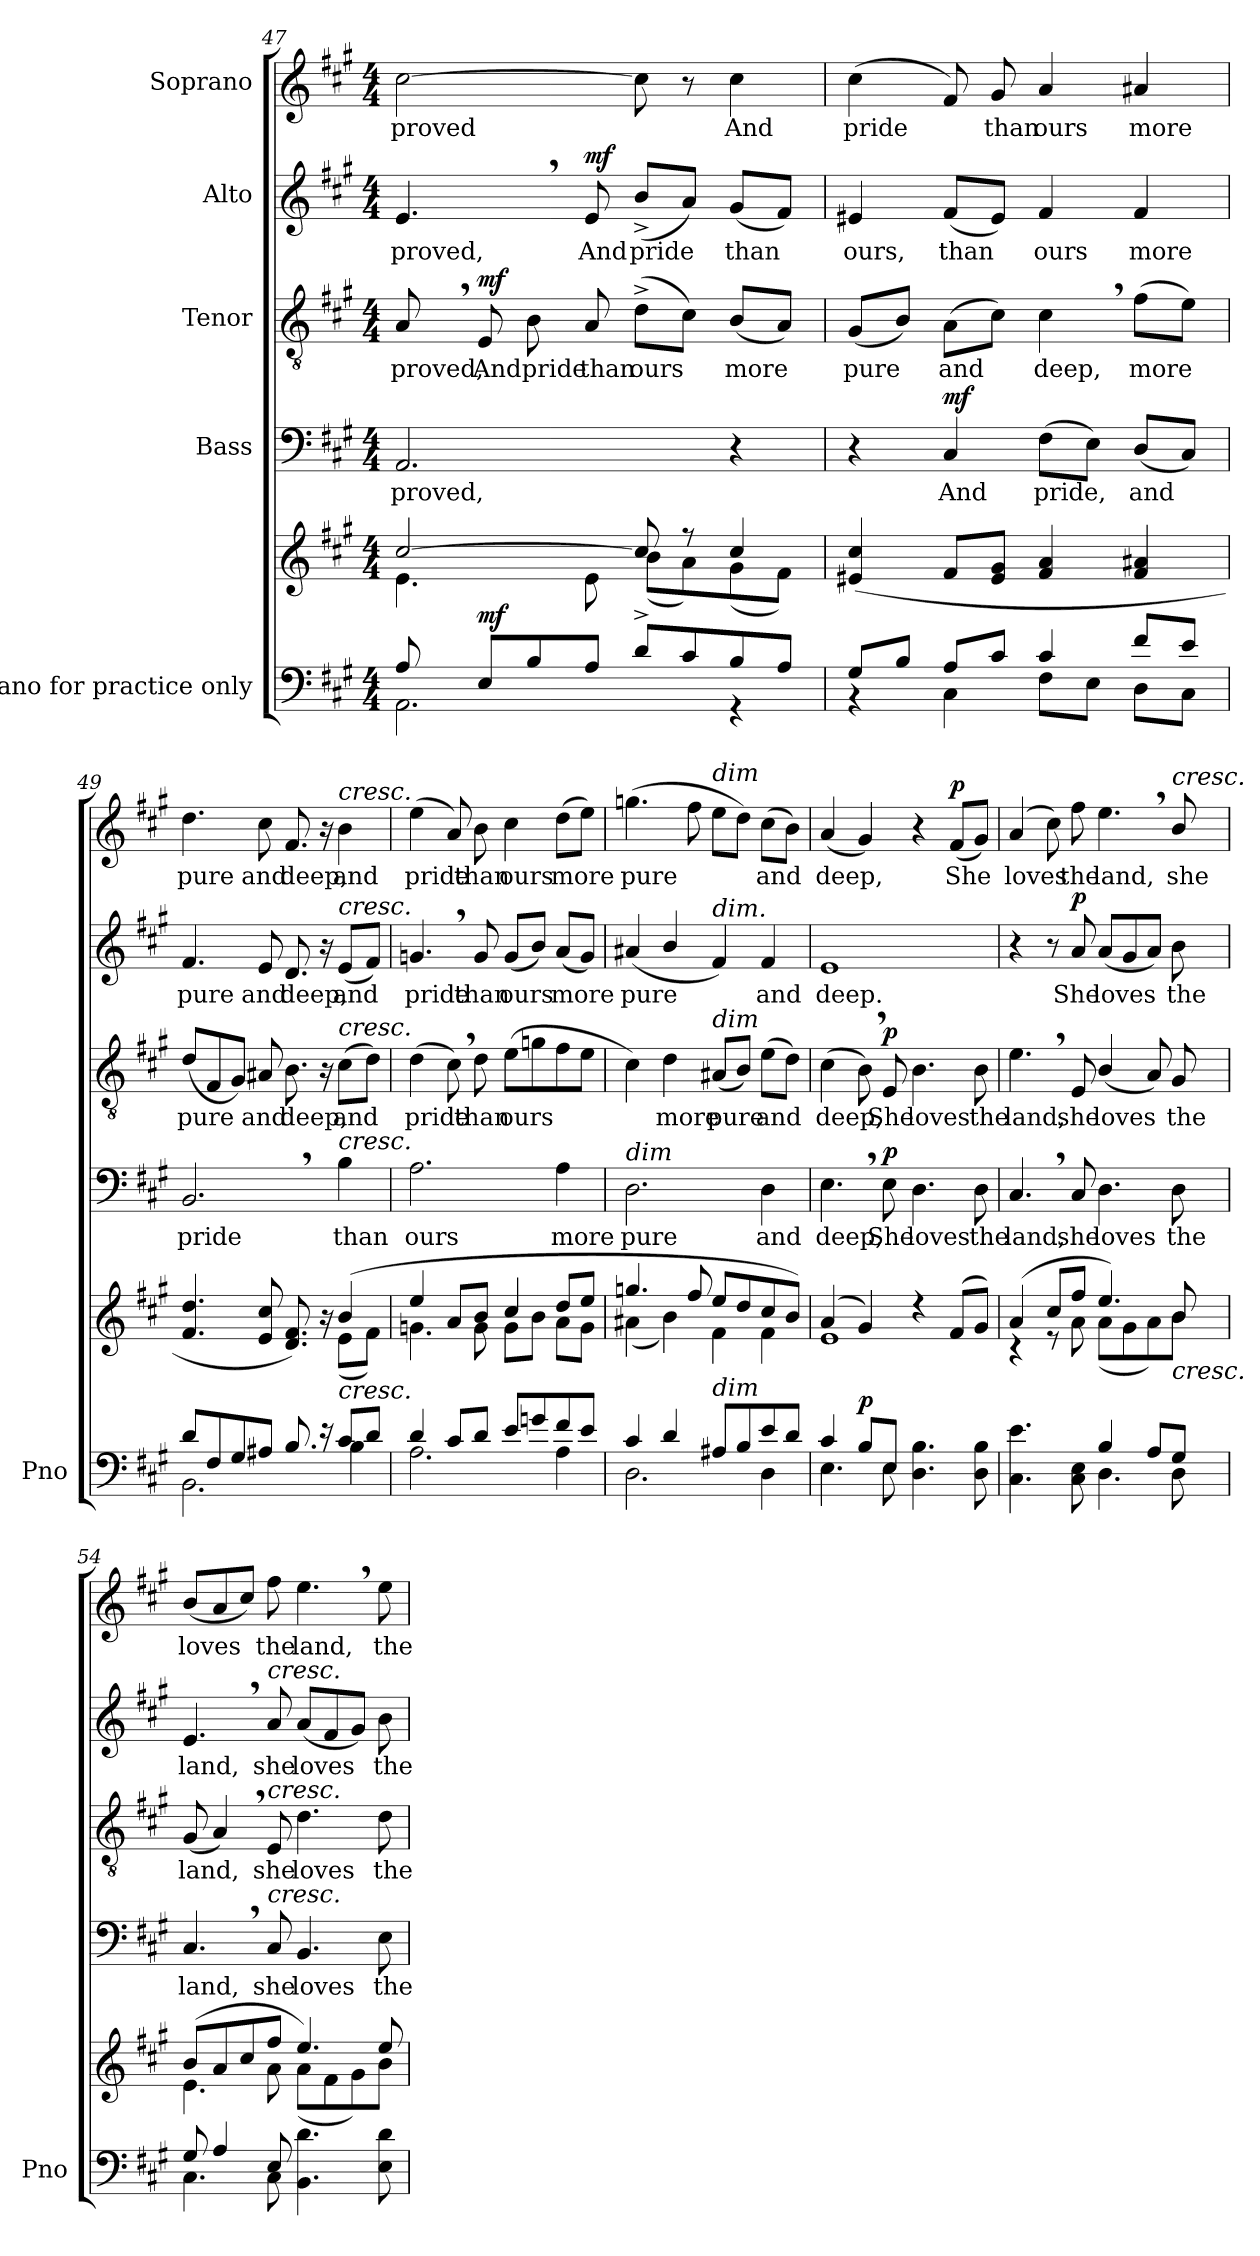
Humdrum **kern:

**kern	**kern	**dynam	**kern	**text	**dynam	**kern	**text	**dynam	**kern	**text	**dynam	**kern	**text	**dynam
*part5	*part5	*part5	*part4	*part4	*part4	*part3	*part3	*part3	*part2	*part2	*part2	*part1	*part1	*part1
*staff6	*staff5	*staff5/6	*staff4	*staff4	*staff4	*staff3	*staff3	*staff3	*staff2	*staff2	*staff2	*staff1	*staff1	*staff1
*I"Piano for practice only	*	*	*I"Bass	*	*	*I"Tenor	*	*	*I"Alto	*	*	*I"Soprano	*	*
*I'Pno	*	*	*	*	*	*	*	*	*	*	*	*	*	*
*clefF4	*clefG2	*	*clefF4	*	*	*clefGv2	*	*	*clefG2	*	*	*clefG2	*	*
*k[f#c#g#]	*k[f#c#g#]	*	*k[f#c#g#]	*	*	*k[f#c#g#]	*	*	*k[f#c#g#]	*	*	*k[f#c#g#]	*	*
*M4/4	*M4/4	*	*M4/4	*	*	*M4/4	*	*	*M4/4	*	*	*M4/4	*	*
=47	=47	=47	=47	=47	=47	=47	=47	=47	=47	=47	=47	=47	=47	=47
*^	*^	*	*	*	*	*	*	*	*	*	*	*	*	*
8A/	2.AA\	[2cc#/	4.e\	.	2.AA/	proved,	.	8A,/	proved,	.	4.e,/	proved,	.	[2cc#\	proved	.
!	!	!	!	!LO:DY:a=2	!	!	!	!	!	!LO:DY:a	!	!	!	!	!	!
8E/L	.	.	.	mf	.	.	.	8E/	And	mf	.	.	.	.	.	.
8B/	.	.	.	.	.	.	.	8B\	pride	.	.	.	.	.	.	.
!	!	!	!	!	!	!	!	!	!	!	!	!	!LO:DY:a	!	!	!
8A/J	.	.	8e\	.	.	.	.	8A/	than	.	8e/	And	mf	.	.	.
8d^>/L	.	8cc#/]	(8b\L	.	.	.	.	(8d^>\L	ours	.	(8b^>/L	pride	.	8cc#\]	.	.
8c#/	.	8r	8a\)	.	.	.	.	8c#\J)	.	.	8a/J)	.	.	8r	.	.
!	!	!	!	!	!	!	!	!	!	!	!	!	!	!	!	!LO:DY:a
!	!	!	!	!	!	!	!	!	!	!	!	!	!	!	!	!LO:DY:n=1:a
8B/	4r	4cc#/	(8g#\	.	4r	.	.	(8B/L	more	.	(8g#/L	than	.	4cc#\	And	mf mf
8A/J	.	.	8f#\J)	.	.	.	.	8A/J)	.	.	8f#/J)	.	.	.	.	.
*	*	*v	*v	*	*	*	*	*	*	*	*	*	*	*	*	*
=48	=48	=48	=48	=48	=48	=48	=48	=48	=48	=48	=48	=48	=48	=48	=48
8G#/L	4r	(4e#X/ 4cc#/	.	4r	.	.	(8G#/L	pure	.	4e#X/	ours,	.	(4cc#\	pride	.
8B/J	.	.	.	.	.	.	8B/J)	.	.	.	.	.	.	.	.
!	!	!	!	!	!	!LO:DY:a	!	!	!	!	!	!	!	!	!
8A/L	4C#\	8f#/L	.	4C#/	And	mf	(8A\L	and	.	(8f#/L	than	.	8f#/)	.	.
8c#/J	.	8e#/ 8g#/J	.	.	.	.	8c#\J)	.	.	8e#/J)	.	.	8g#/	than	.
4c#/	8F#\L	4f#/ 4a/	.	(8F#\L	pride,	.	4c#,\	deep,	.	4f#/	ours	.	4a/	ours	.
.	8E\J	.	.	8E\J)	.	.	.	.	.	.	.	.	.	.	.
8f#/L	8D\L	4f#/ 4a#X/	.	(8D/L	and	.	(8f#\L	more	.	4f#/	more	.	4a#X/	more	.
8e/J	8C#\J	.	.	8C#/J)	.	.	8e\J)	.	.	.	.	.	.	.	.
=49	=49	=49	=49	=49	=49	=49	=49	=49	=49	=49	=49	=49	=49	=49	=49
*	*	*^	*	*	*	*	*	*	*	*	*	*	*	*	*
8d/L	2.BB\	4.f#/ 4.dd/	2.ryy	.	2.BB,/	pride	.	(8d/L	pure	.	4.f#/	pure	.	4.dd\	pure	.
8F#/	.	.	.	.	.	.	.	8F#/	.	.	.	.	.	.	.	.
8G#/	.	.	.	.	.	.	.	8G#/J)	.	.	.	.	.	.	.	.
8A#X/J	.	8e/ 8cc#/	.	.	.	.	.	8A#X/	and	.	8e/	and	.	8cc#\	and	.
8.B/	.	8.d/ 8.f#/)	.	.	.	.	.	8.B\	deep,	.	8.d/	deep,	.	8.f#/	deep,	.
16r	.	16r	.	.	.	.	.	16r	.	.	16r	.	.	16r	.	.
!	!	!	!	!	!	!	!	!	!	!	!	!	!	!LO:TX:a:i:t=cresc.	!	!
!	!	!	!	!	!	!	!	!	!	!	!LO:TX:a:i:t=cresc.	!	!	!	!	!
!	!	!	!	!	!	!	!	!LO:TX:a:i:t=cresc.	!	!	!	!	!	!	!	!
!	!	!	!	!	!LO:TX:a:i:t=cresc.	!	!	!	!	!	!	!	!	!	!	!
!	!	!LO:TX:b:i:t=cresc.	!	!	!	!	!	!	!	!	!	!	!	!	!	!
8c#/L	4B\	(4b/	(8e\L	.	4B\	than	.	(8c#\L	and	.	(8e/L	and	.	4b\	and	.
8d/J	.	.	8f#\J)	.	.	.	.	8d\J)	.	.	8f#/J)	.	.	.	.	.
=50	=50	=50	=50	=50	=50	=50	=50	=50	=50	=50	=50	=50	=50	=50	=50	=50
4d/	2.A\	4ee/	4.gn\	.	2.A\	ours	.	(4d\	pride	.	4.gn,/	pride	.	(4ee\	pride	.
8c#/L	.	8a/L	.	.	.	.	.	8c#,\)	.	.	.	.	.	8a/)	.	.
8d/J	.	8b/J	8g\	.	.	.	.	8d\	than	.	8g/	than	.	8b\	than	.
8e/L	.	4cc#/	8g\L	.	.	.	.	(8e\L	ours	.	(8g/L	ours	.	4cc#\	ours	.
8gn/	.	.	8b\J	.	.	.	.	8gn\	.	.	8b/J)	.	.	.	.	.
8f#/	4A\	8dd/L	8a\L	.	4A\	more	.	8f#\	.	.	(8a/L	more	.	(8dd\L	more	.
8e/J	.	8ee/J	8g\J	.	.	.	.	8e\J	.	.	8g/J)	.	.	8ee\J)	.	.
=51	=51	=51	=51	=51	=51	=51	=51	=51	=51	=51	=51	=51	=51	=51	=51	=51
!	!	!	!	!	!LO:TX:i:t=dim	!	!	!	!	!	!	!	!	!	!	!
4c#/	2.D\	4.ggn/	(4a#X\	.	2.D\	pure	.	4c#\)	.	.	(4a#X/	pure	.	(4.ggn\	pure	.
4d/	.	.	4b\)	.	.	.	.	4d\	more	.	4b/	.	.	.	.	.
.	.	8ff#/	.	.	.	.	.	.	.	.	.	.	.	8ff#\	.	.
!	!	!	!	!	!	!	!	!	!	!	!	!	!	!LO:TX:a:i:t=dim	!	!
!	!	!	!	!	!	!	!	!	!	!	!LO:TX:i:t=dim.	!	!	!	!	!
!	!	!	!	!	!	!	!	!LO:TX:i:t=dim	!	!	!	!	!	!	!	!
!LO:TX:i:t=dim	!	!	!	!	!	!	!	!	!	!	!	!	!	!	!	!
8A#X/L	.	8ee/L	4f#\	.	.	.	.	(8A#X/L	pure	.	4f#/)	.	.	8ee\L	.	.
8B/	.	8dd/	.	.	.	.	.	8B/J)	.	.	.	.	.	8dd\J)	.	.
8e/	4D\	8cc#/	4f#\	.	4D\	and	.	(8e\L	and	.	4f#/	and	.	(8cc#\L	and	.
8d/J	.	8b/J)	.	.	.	.	.	8d\J)	.	.	.	.	.	8b\J)	.	.
=52	=52	=52	=52	=52	=52	=52	=52	=52	=52	=52	=52	=52	=52	=52	=52	=52
4c#/	4.E\	(4a/	1e	.	4.E,\	deep,	.	(4c#\	deep,	.	1e	deep.	.	(4a/	deep,	.
!	!	!	!	!LO:DY:a=2	!	!	!	!	!	!	!	!	!	!	!	!
8B/L	.	4g#/)	.	p	.	.	.	8B,\)	.	.	.	.	.	4g#/)	.	.
!	!	!	!	!	!	!	!LO:DY:a	!	!	!LO:DY:a	!	!	!	!	!	!
8E/J	8E\	.	.	.	8E\	She	p	8E/	She	p	.	.	.	.	.	.
4.D\ 4.B\	2ryy	4r	.	.	4.D\	loves	.	4.B\	loves	.	.	.	.	4r	.	.
!	!	!	!	!	!	!	!	!	!	!	!	!	!	!	!	!LO:DY:a
.	.	(<8f#/L	.	.	.	.	.	.	.	.	.	.	.	(8f#/L	She	p
8D\ 8B\	.	8g#/J)	.	.	8D\	the	.	8B\	the	.	.	.	.	8g#/J)	.	.
=53	=53	=53	=53	=53	=53	=53	=53	=53	=53	=53	=53	=53	=53	=53	=53	=53
4.C#\ 4.e\	2ryy	(4a/	4r	.	4.C#,/	land,	.	4.e,\	land,	.	4r	.	.	(4a/	loves	.
.	.	8cc#/L	8r	.	.	.	.	.	.	.	8r	.	.	8cc#\)	.	.
!	!	!	!	!	!	!	!	!	!	!	!	!	!LO:DY:a	!	!	!
8C#\ 8E\	.	8ff#/J	8a\	.	8C#/	she	.	8E/	she	.	8a/	She	p	8ff#\	the	.
4B/	4.D\	4.ee/)	(8a\L	.	4.D\	loves	.	(4B/	loves	.	(8a/L	loves	.	4.ee,\	land,	.
.	.	.	8g#\	.	.	.	.	.	.	.	8g#/	.	.	.	.	.
8A/L	.	.	8a\)	.	.	.	.	8A/)	.	.	8a/J)	.	.	.	.	.
!	!	!	!	!	!	!	!	!	!	!	!	!	!	!LO:TX:a:i:t=cresc.	!	!
!	!	!LO:TX:b:i:t=cresc.	!	!	!	!	!	!	!	!	!	!	!	!	!	!
8G#/J	8D\	8b/	8b\J	.	8D\	the	.	8G#/	the	.	8b\	the	.	8b/	she	.
=54	=54	=54	=54	=54	=54	=54	=54	=54	=54	=54	=54	=54	=54	=54	=54	=54
8G#/	4.C#\	(8b/L	4.e\	.	4.C#,/	land,	.	(8G#/	land,	.	4.e,/	land,	.	(8b/L	loves	.
4A/	.	8a/	.	.	.	.	.	4A,/)	.	.	.	.	.	8a/	.	.
.	.	8cc#/	.	.	.	.	.	.	.	.	.	.	.	8cc#/J)	.	.
!	!	!	!	!	!	!	!	!	!	!	!LO:TX:a:i:t=cresc.	!	!	!	!	!
!	!	!	!	!	!	!	!	!LO:TX:a:i:t=cresc.	!	!	!	!	!	!	!	!
!	!	!	!	!	!LO:TX:a:i:t=cresc.	!	!	!	!	!	!	!	!	!	!	!
8E/	8C#\	8ff#/J	8a\	.	8C#/	she	.	8E/	-she	.	8a/	she	.	8ff#\	the	.
4.BB\ 4.d\	2ryy	4.ee/)	(8a\L	.	4.BB/	loves	.	4.d\	loves	.	(8a/L	loves	.	4.ee,\	land,	.
.	.	.	8f#\	.	.	.	.	.	.	.	8f#/	.	.	.	.	.
.	.	.	8g#\)	.	.	.	.	.	.	.	8g#/J)	.	.	.	.	.
8E\ 8d\	.	8ee/	8b\J	.	8E\	the	.	8d\	the	.	8b\	the	.	8ee\	the	.
*v	*v	*	*	*	*	*	*	*	*	*	*	*	*	*	*	*
*	*v	*v	*	*	*	*	*	*	*	*	*	*	*	*	*
=	=	=	=	=	=	=	=	=	=	=	=	=	=	=
*-	*-	*-	*-	*-	*-	*-	*-	*-	*-	*-	*-	*-	*-	*-
